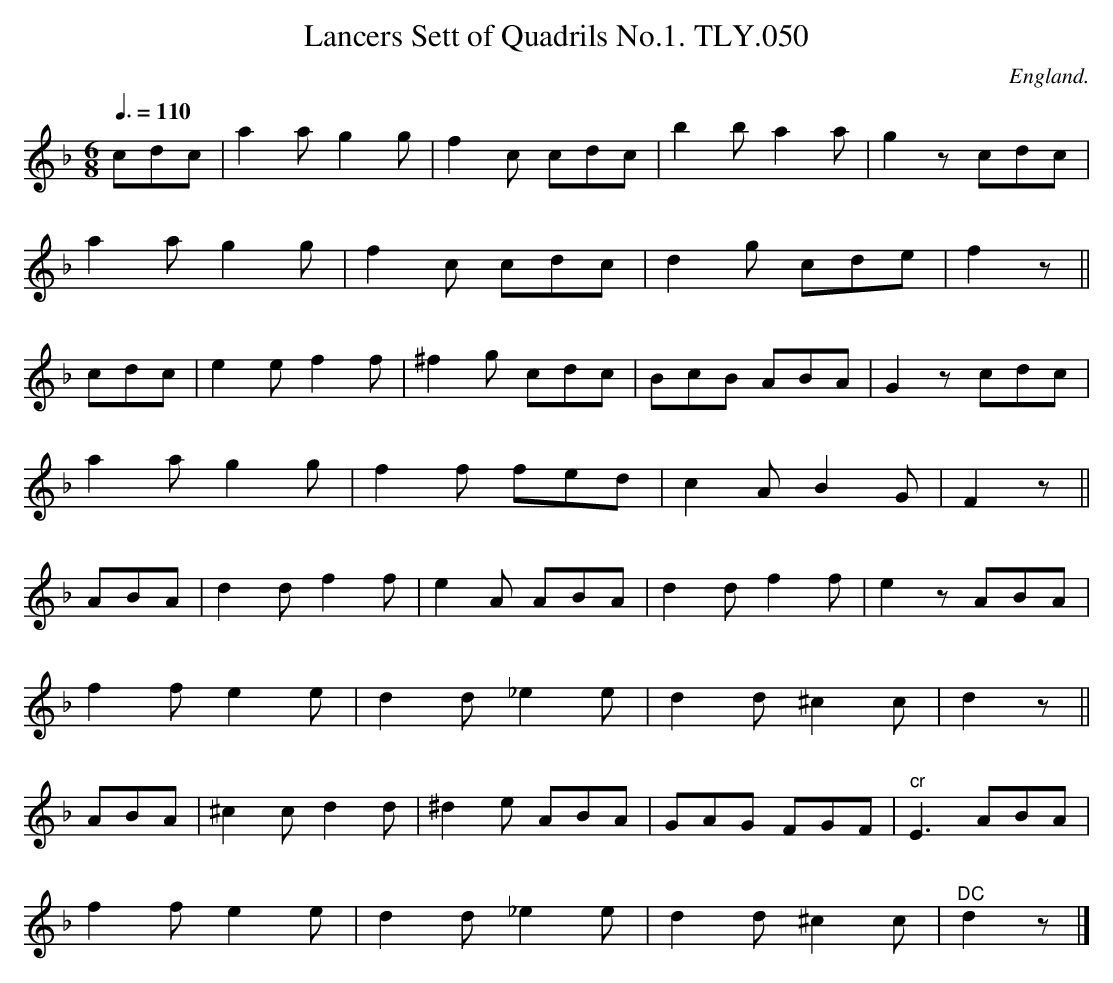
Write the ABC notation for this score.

X:1
T:Lancers Sett of Quadrils No.1. TLY.050
M:6/8
L:1/8
Q:3/8=110
O:England.
K:D min
cdc| a2a g2g|f2 c cdc| b2b a2a| g2 z cdc|!
a2a g2g| f2 c cdc| d2 g cde| f2 z||!
cdc| e2e f2f| ^f2 g cdc| BcB ABA| G2 z cdc|!
a2a g2g|f2f fed| c2A B2G| F2z||!
ABA| d2d f2f| e2 A ABA| d2d f2f| e2 z ABA|!
f2f e2e| d2d _e2e| d2d ^c2c|d2 z||!
ABA| ^c2c d2d| ^d2e ABA| GAG FGF| "^cr"E3 ABA|!
f2f e2e| d2d _e2e| d2d ^c2c| "^DC"d2z|]
